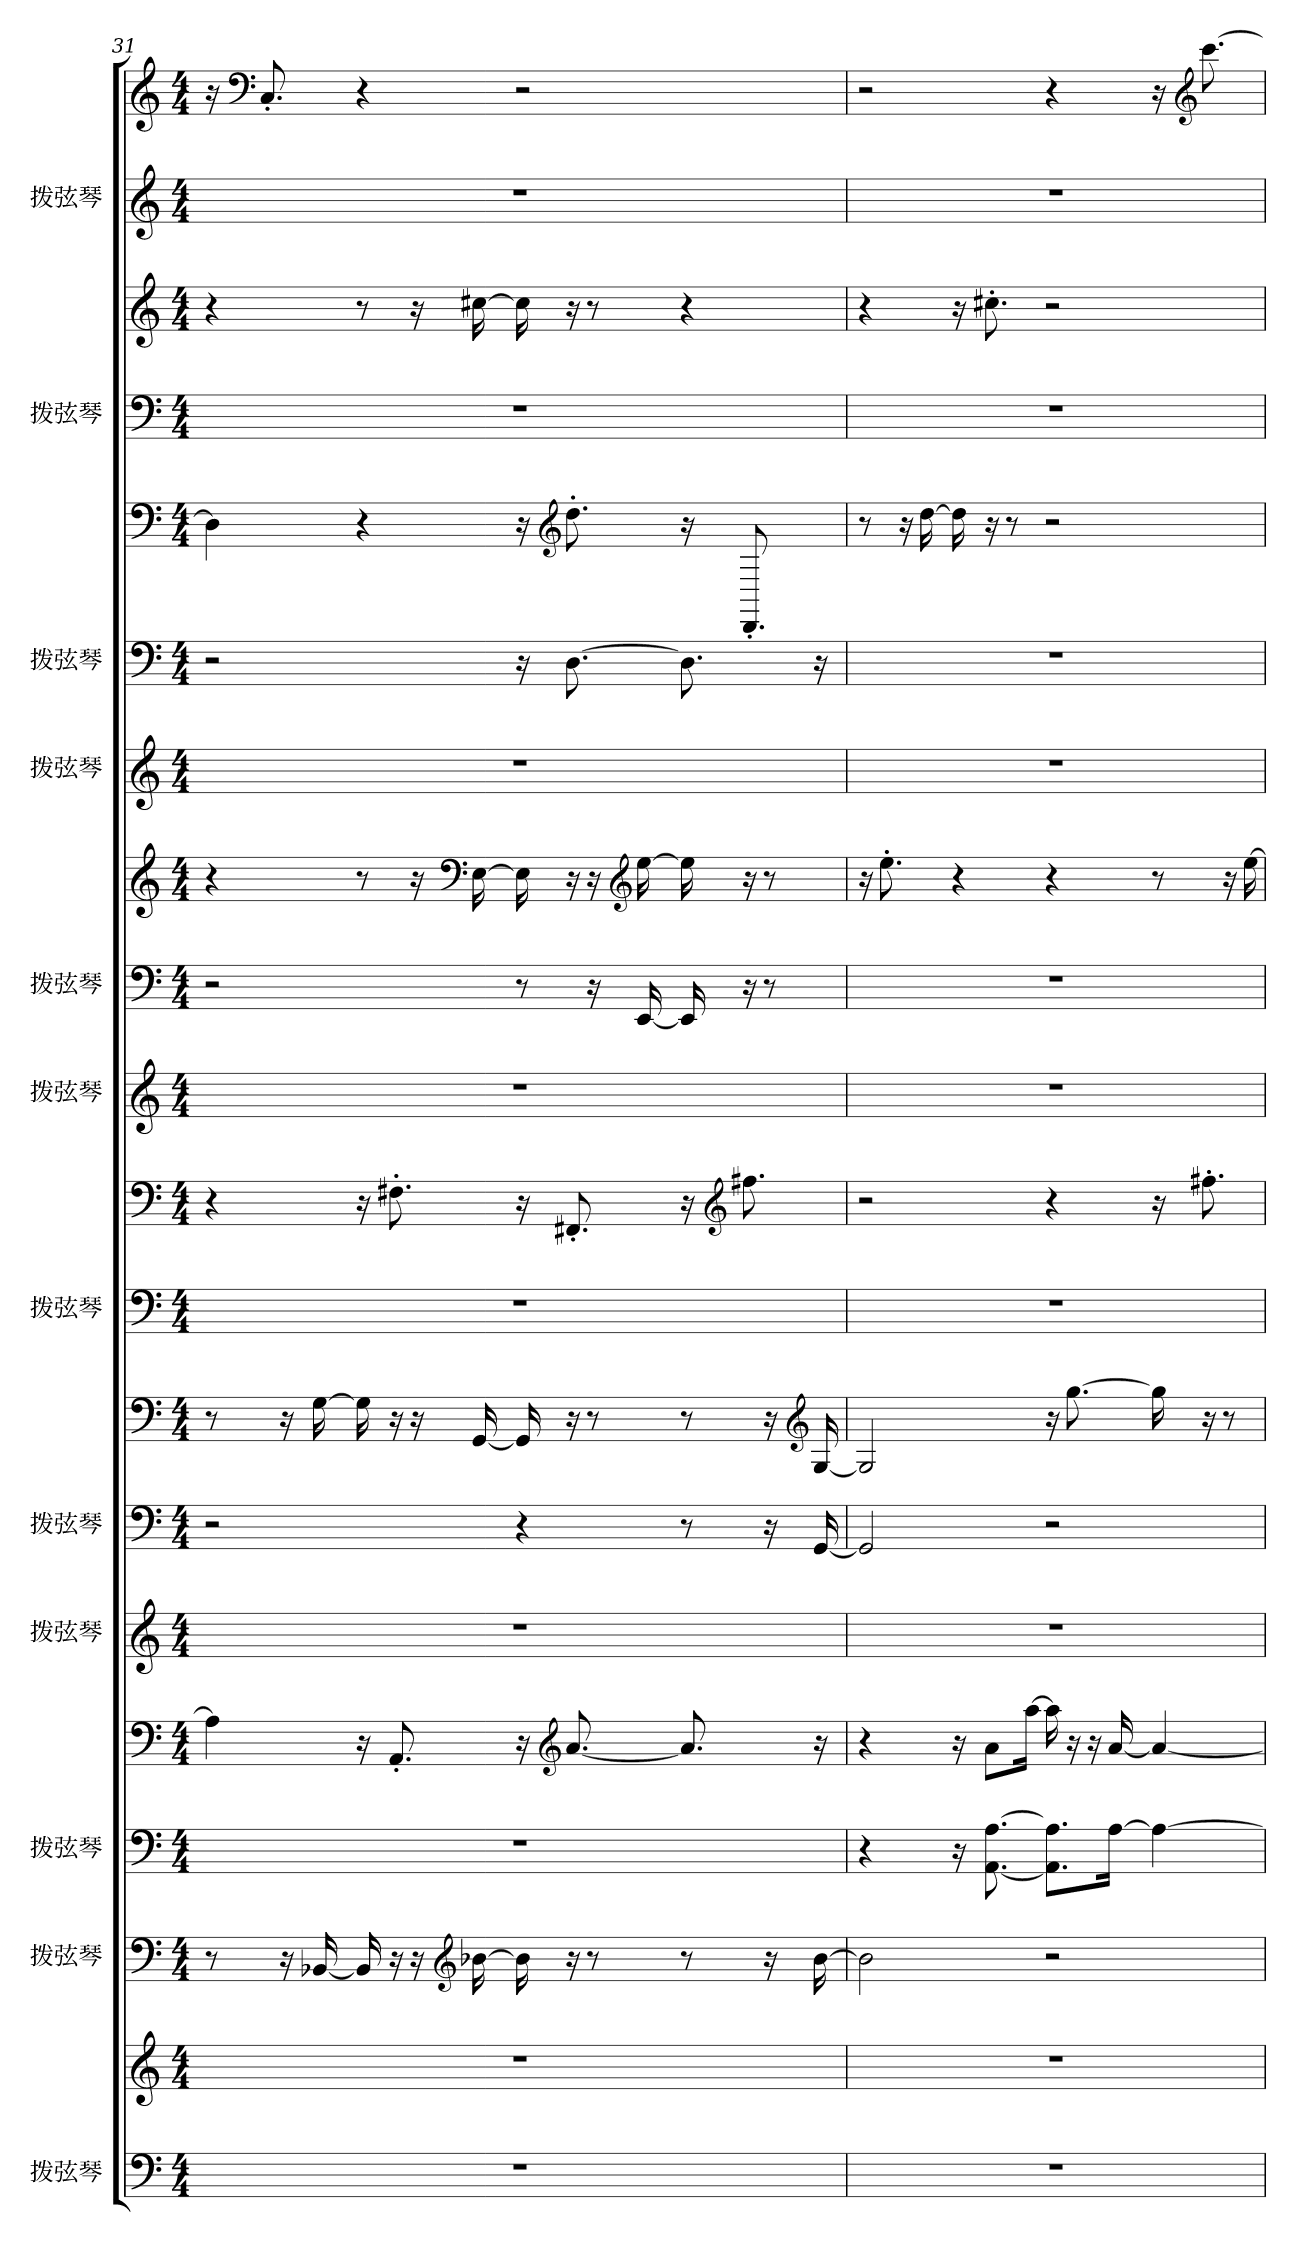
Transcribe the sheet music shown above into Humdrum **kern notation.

**kern	**kern	**kern	**kern	**kern	**kern	**kern	**kern	**kern	**kern	**kern	**kern	**kern	**kern	**kern	**kern	**kern	**kern	**kern	**kern
*part12	*part12	*part11	*part10	*part10	*part9	*part8	*part8	*part7	*part7	*part6	*part5	*part5	*part4	*part3	*part3	*part2	*part2	*part1	*part1
*staff20	*staff19	*staff18	*staff17	*staff16	*staff15	*staff14	*staff13	*staff12	*staff11	*staff10	*staff9	*staff8	*staff7	*staff6	*staff5	*staff4	*staff3	*staff2	*staff1
*I"拨弦琴	*	*I"拨弦琴	*I"拨弦琴	*	*I"拨弦琴	*I"拨弦琴	*	*I"拨弦琴	*	*I"拨弦琴	*I"拨弦琴	*	*I"拨弦琴	*I"拨弦琴	*	*I"拨弦琴	*	*I"拨弦琴	*
!!LO:PB:g=z
*clefF4	*clefG2	*clefF4	*clefF4	*clefF4	*clefG2	*clefF4	*clefF4	*clefF4	*clefF4	*clefG2	*clefF4	*clefG2	*clefG2	*clefF4	*clefF4	*clefF4	*clefG2	*clefG2	*clefG2
*k[]	*k[]	*k[]	*k[]	*k[]	*k[]	*k[]	*k[]	*k[]	*k[]	*k[]	*k[]	*k[]	*k[]	*k[]	*k[]	*k[]	*k[]	*k[]	*k[]
*M4/4	*M4/4	*M4/4	*M4/4	*M4/4	*M4/4	*M4/4	*M4/4	*M4/4	*M4/4	*M4/4	*M4/4	*M4/4	*M4/4	*M4/4	*M4/4	*M4/4	*M4/4	*M4/4	*M4/4
=31	=31	=31	=31	=31	=31	=31	=31	=31	=31	=31	=31	=31	=31	=31	=31	=31	=31	=31	=31
1r	1r	8r	1r	4A\]	1r	2r	8r	1r	4r	1r	2r	4r	1r	2r	4D\]	1r	4r	1r	16r
*	*	*	*	*	*	*	*	*	*	*	*	*	*	*	*	*	*	*	*clefF4
.	.	.	.	.	.	.	.	.	.	.	.	.	.	.	.	.	.	.	8.C'/
.	.	16r	.	.	.	.	16r	.	.	.	.	.	.	.	.	.	.	.	.
.	.	[16BB-X/	.	.	.	.	[16G\	.	.	.	.	.	.	.	.	.	.	.	.
.	.	16BB-/]	.	16r	.	.	16G\]	.	16r	.	.	8r	.	.	4r	.	8r	.	4r
.	.	16r	.	8.AA'/	.	.	16r	.	8.F#X'\	.	.	.	.	.	.	.	.	.	.
.	.	16r	.	.	.	.	16r	.	.	.	.	16r	.	.	.	.	16r	.	.
*	*	*clefG2	*	*	*	*	*	*	*	*	*	*clefF4	*	*	*	*	*	*	*
.	.	[16b-X\	.	.	.	.	[16GG/	.	.	.	.	[16E\	.	.	.	.	[16cc#X\	.	.
.	.	16b-\]	.	16r	.	4r	16GG/]	.	16r	.	8r	16E\]	.	16r	16r	.	16cc#\]	.	2r
*	*	*	*	*clefG2	*	*	*	*	*	*	*	*	*	*	*clefG2	*	*	*	*
.	.	16r	.	[8.a/	.	.	16r	.	8.FF#X'/	.	.	16r	.	[8.D\	8.dd'\	.	16r	.	.
.	.	8r	.	.	.	.	8r	.	.	.	16r	16r	.	.	.	.	8r	.	.
*	*	*	*	*	*	*	*	*	*	*	*	*clefG2	*	*	*	*	*	*	*
.	.	.	.	.	.	.	.	.	.	.	[16EE/	[16ee\	.	.	.	.	.	.	.
.	.	8r	.	8.a/]	.	8r	8r	.	16r	.	16EE/]	16ee\]	.	8.D\]	16r	.	4r	.	.
*	*	*	*	*	*	*	*	*	*clefG2	*	*	*	*	*	*	*	*	*	*
.	.	.	.	.	.	.	.	.	8.ff#X\	.	16r	16r	.	.	8.DD'/	.	.	.	.
.	.	16r	.	.	.	16r	16r	.	.	.	8r	8r	.	.	.	.	.	.	.
*	*	*	*	*	*	*	*clefG2	*	*	*	*	*	*	*	*	*	*	*	*
.	.	[16b-\	.	16r	.	[16GG/	[16G/	.	.	.	.	.	.	16r	.	.	.	.	.
!!LO:PB:g=z
=32	=32	=32	=32	=32	=32	=32	=32	=32	=32	=32	=32	=32	=32	=32	=32	=32	=32	=32	=32
1r	1r	2b-\]	4r	4r	1r	2GG/]	2G/]	1r	2r	1r	1r	16r	1r	1r	8r	1r	4r	1r	2r
.	.	.	.	.	.	.	.	.	.	.	.	8.ee'\	.	.	.	.	.	.	.
.	.	.	.	.	.	.	.	.	.	.	.	.	.	.	16r	.	.	.	.
.	.	.	.	.	.	.	.	.	.	.	.	.	.	.	[16dd\	.	.	.	.
.	.	.	16r	16r	.	.	.	.	.	.	.	4r	.	.	16dd\]	.	16r	.	.
.	.	.	[8.AA\ [8.A\	8a\L	.	.	.	.	.	.	.	.	.	.	16r	.	8.cc#X'\	.	.
.	.	.	.	.	.	.	.	.	.	.	.	.	.	.	8r	.	.	.	.
.	.	.	.	[16aa\Jk	.	.	.	.	.	.	.	.	.	.	.	.	.	.	.
.	.	2r	8.AA\] 8.A\]L	16aa\]	.	2r	16r	.	4r	.	.	4r	.	.	2r	.	2r	.	4r
.	.	.	.	16r	.	.	[8.gg\	.	.	.	.	.	.	.	.	.	.	.	.
.	.	.	.	16r	.	.	.	.	.	.	.	.	.	.	.	.	.	.	.
.	.	.	[16A\Jk	[16a/	.	.	.	.	.	.	.	.	.	.	.	.	.	.	.
.	.	.	4A\_	4a/_	.	.	16gg\]	.	16r	.	.	8r	.	.	.	.	.	.	16r
*	*	*	*	*	*	*	*	*	*	*	*	*	*	*	*	*	*	*	*clefG2
.	.	.	.	.	.	.	16r	.	8.ff#X'\	.	.	.	.	.	.	.	.	.	[8.ccc\
.	.	.	.	.	.	.	8r	.	.	.	.	16r	.	.	.	.	.	.	.
.	.	.	.	.	.	.	.	.	.	.	.	[16ee\	.	.	.	.	.	.	.
=	=	=	=	=	=	=	=	=	=	=	=	=	=	=	=	=	=	=	=
*-	*-	*-	*-	*-	*-	*-	*-	*-	*-	*-	*-	*-	*-	*-	*-	*-	*-	*-	*-
